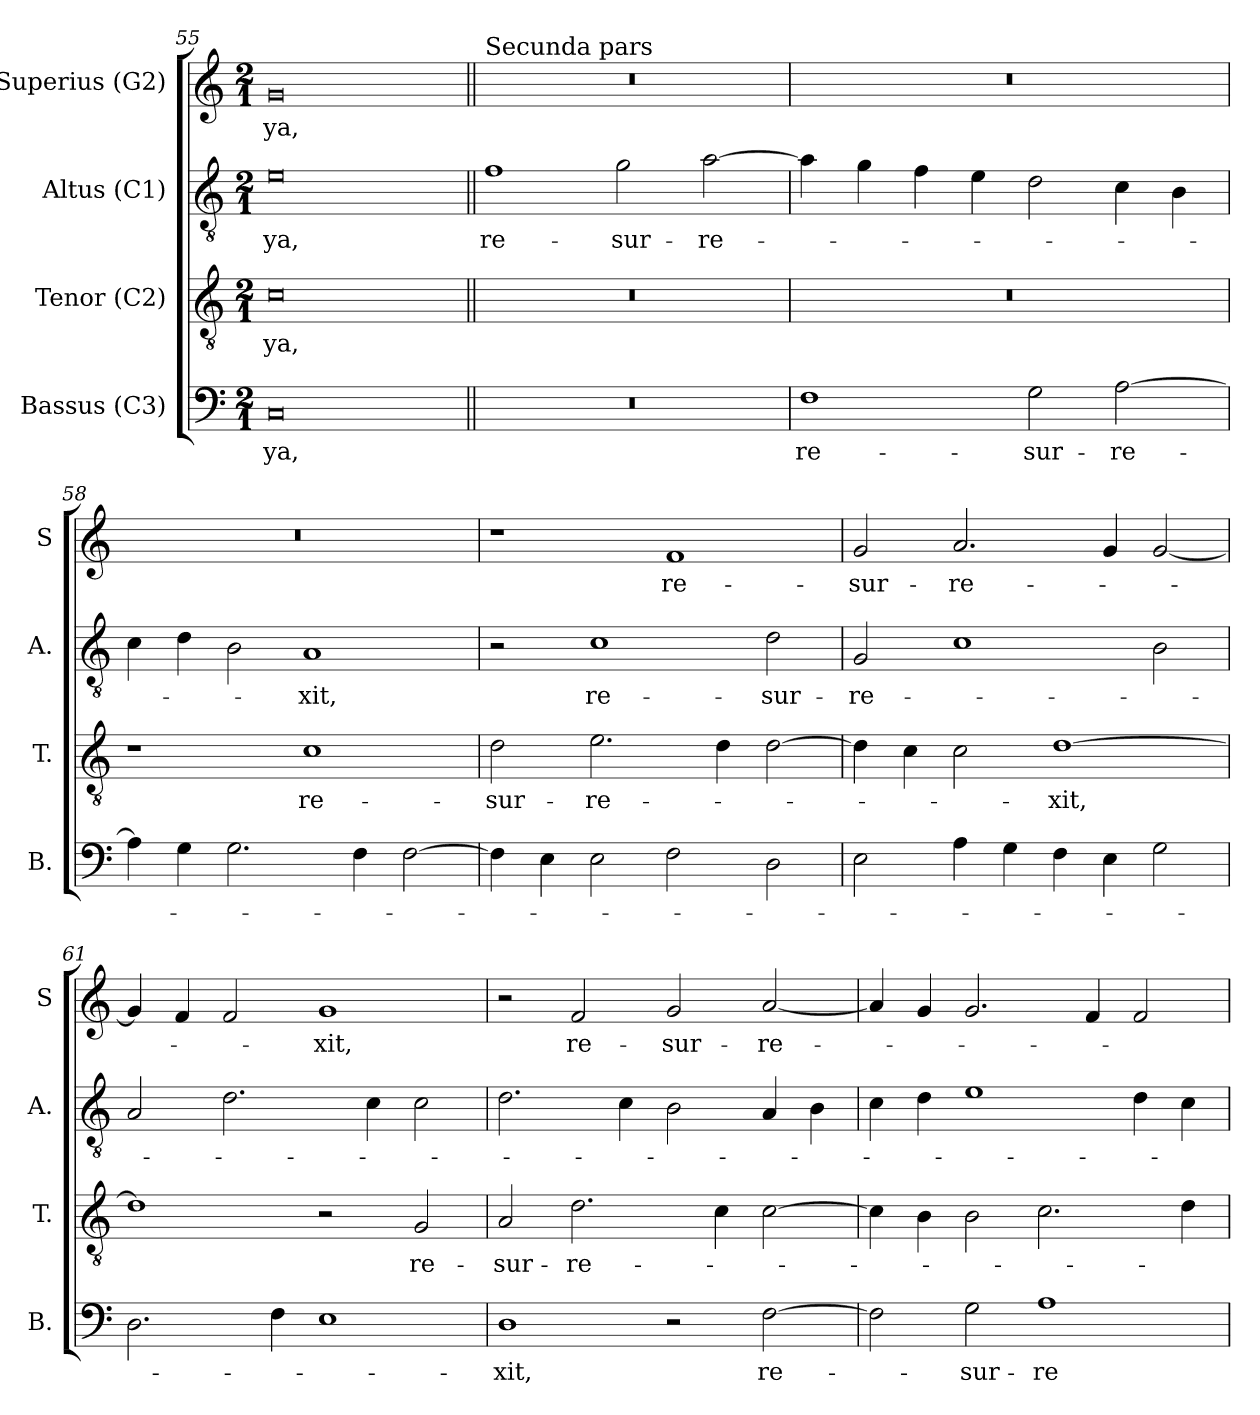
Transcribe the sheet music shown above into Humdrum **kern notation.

**kern	**text	**kern	**text	**kern	**text	**kern	**text
*part4	*part4	*part3	*part3	*part2	*part2	*part1	*part1
*staff4	*staff4	*staff3	*staff3	*staff2	*staff2	*staff1	*staff1
*I"Bassus (C3)	*	*I"Tenor (C2)	*	*I"Altus (C1)	*	*I"Superius (G2)	*
*I'B.	*	*I'T.	*	*I'A.	*	*I'S	*
*clefF4	*	*clefGv2	*	*clefGv2	*	*clefG2	*
*	*	*ITrd7c12	*	*ITrd7c12	*	*	*
*k[]	*	*k[]	*	*k[]	*	*k[]	*
*C:	*	*C:	*	*C:	*	*C:	*
*M2/1	*	*M2/1	*	*M2/1	*	*M2/1	*
=55	=55	=55	=55	=55	=55	=55	=55
!	!LO:LY:b	!	!LO:LY:b	!	!LO:LY:b	!	!LO:LY:b
0C	-ya,	0C	-ya,	0E	-ya,	0g	-ya,
!!LO:PB:g=z
=56||	=56||	=56||	=56||	=56||	=56||	=56||	=56||
!	!	!	!	!	!	!LO:TX:a:t=Secunda pars	!
!LO:N:vis=1	!	!LO:N:vis=1	!	!	!LO:LY:b	!LO:N:vis=1	!
0r	.	0r	.	1F	re-	0r	.
!	!	!	!	!	!LO:LY:b	!	!
.	.	.	.	2G\	-sur-	.	.
!	!	!	!	!	!LO:LY:b	!	!
.	.	.	.	[>2A\	-re-	.	.
=57	=57	=57	=57	=57	=57	=57	=57
!	!LO:LY:b	!LO:N:vis=1	!	!	!	!LO:N:vis=1	!
1F	re-	0r	.	4A\]	.	0r	.
.	.	.	.	4G\	.	.	.
.	.	.	.	4F\	.	.	.
.	.	.	.	4E\	.	.	.
!	!LO:LY:b	!	!	!	!	!	!
2G\	-sur-	.	.	2D\	.	.	.
!	!LO:LY:b	!	!	!	!	!	!
[>2A\	-re-	.	.	4C\	.	.	.
.	.	.	.	4BB\	.	.	.
=58	=58	=58	=58	=58	=58	=58	=58
!	!	!	!	!	!	!LO:N:vis=1	!
4A\]	.	1r	.	4C\	.	0r	.
4G\	.	.	.	4D\	.	.	.
2.G\	.	.	.	2BB\	.	.	.
!	!	!	!LO:LY:b	!	!LO:LY:b	!	!
.	.	1C	re-	1AA	-xit,	.	.
4F\	.	.	.	.	.	.	.
[>2F\	.	.	.	.	.	.	.
=59	=59	=59	=59	=59	=59	=59	=59
!	!	!	!LO:LY:b	!	!	!	!
4F\]	.	2D\	-sur-	2r	.	1r	.
4E\	.	.	.	.	.	.	.
!	!	!	!LO:LY:b	!	!LO:LY:b	!	!
2E\	.	2.E\	-re-	1C	re-	.	.
!	!	!	!	!	!	!	!LO:LY:b
2F\	.	.	.	.	.	1f	re-
.	.	4D\	.	.	.	.	.
!	!	!	!	!	!LO:LY:b	!	!
2D\	.	[>2D\	.	2D\	-sur-	.	.
=60	=60	=60	=60	=60	=60	=60	=60
!	!	!	!	!	!LO:LY:b	!	!LO:LY:b
2E\	.	4D\]	.	2GG/	-re-	2g/	-sur-
.	.	4C\	.	.	.	.	.
!	!	!	!	!	!	!	!LO:LY:b
4A\	.	2C\	.	1C	.	2.a/	-re-
4G\	.	.	.	.	.	.	.
!	!	!	!LO:LY:b	!	!	!	!
4F\	.	[>1D	-xit,	.	.	.	.
4E\	.	.	.	.	.	4g/	.
2G\	.	.	.	2BB\	.	[<2g/	.
!!LO:LB:g=z
=61	=61	=61	=61	=61	=61	=61	=61
2.D\	.	1D]	.	2AA/	.	4g/]	.
.	.	.	.	.	.	4f/	.
.	.	.	.	2.D\	.	2f/	.
4F\	.	.	.	.	.	.	.
!	!	!	!	!	!	!	!LO:LY:b
1E	.	2r	.	.	.	1g	-xit,
.	.	.	.	4C\	.	.	.
!	!	!	!LO:LY:b	!	!	!	!
.	.	2GG/	re-	2C\	.	.	.
=62	=62	=62	=62	=62	=62	=62	=62
!	!LO:LY:b	!	!LO:LY:b	!	!	!	!
1D	-xit,	2AA/	-sur-	2.D\	.	2r	.
!	!	!	!LO:LY:b	!	!	!	!LO:LY:b
.	.	2.D\	-re-	.	.	2f/	re-
.	.	.	.	4C\	.	.	.
!	!	!	!	!	!	!	!LO:LY:b
2r	.	.	.	2BB\	.	2g/	-sur-
.	.	4C\	.	.	.	.	.
!	!LO:LY:b	!	!	!	!	!	!LO:LY:b
[>2F\	re-	[>2C\	.	4AA/	.	[<2a/	-re-
.	.	.	.	4BB\	.	.	.
=63	=63	=63	=63	=63	=63	=63	=63
2F\]	.	4C\]	.	4C\	.	4a/]	.
.	.	4BB\	.	4D\	.	4g/	.
!	!LO:LY:b	!	!	!	!	!	!
2G\	-sur-	2BB\	.	1E	.	2.g/	.
!	!LO:LY:b	!	!	!	!	!	!
1A	-re-	2.C\	.	.	.	.	.
.	.	.	.	.	.	4f/	.
.	.	.	.	4D\	.	2f/	.
.	.	4D\	.	4C\	.	.	.
=	=	=	=	=	=	=	=
*-	*-	*-	*-	*-	*-	*-	*-
